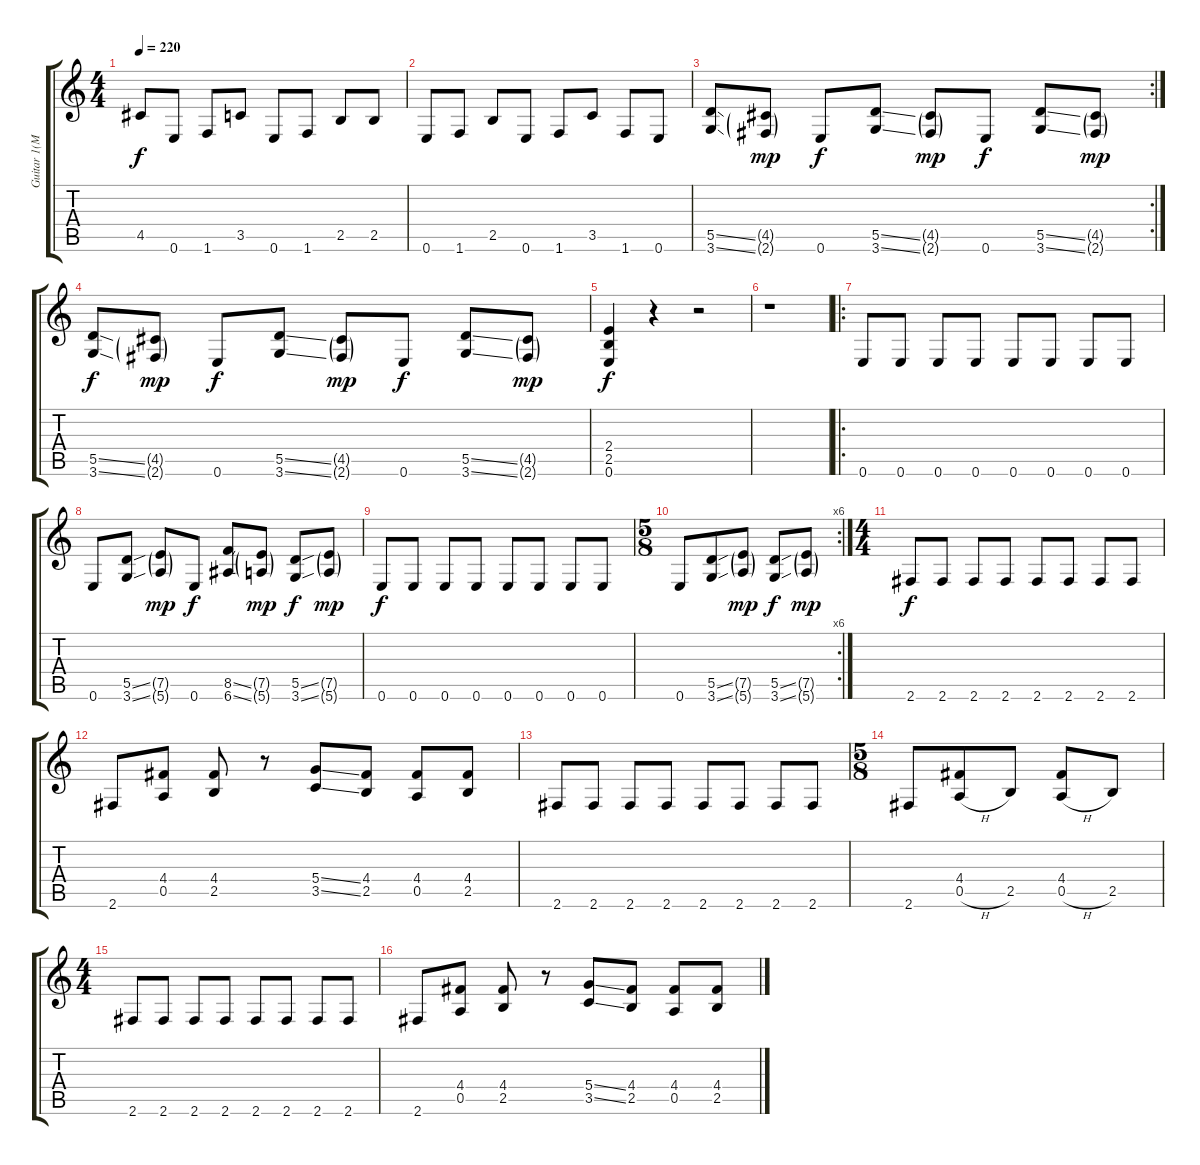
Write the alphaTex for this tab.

\track ("Guitar 1(Main Rhythm)" "Guitar 1(M") {instrument distortionguitar}
\staff {score tabs}
\tuning (E4 B3 G3 D3 A2 E2) {hide}
\ts (4 4)
\tempo 220
\clef g2
\ks c
4.5.8{dy f} 0.6.8 1.6.8 3.5.8 0.6.8 1.6.8 2.5.8 2.5.8 |
0.6.8 1.6.8 2.5.8 0.6.8 1.6.8 3.5.8 1.6.8 0.6.8 |
\rc 2
(5.5{ss} 3.6{ss}).8 (4.5{g} 2.6{g}).8{dy mp} 0.6.8{dy f} (5.5{ss} 3.6{ss}).8 (4.5{g} 2.6{g}).8{dy mp} 0.6.8{dy f} (5.5{ss} 3.6{ss}).8 (4.5{g} 2.6{g}).8{dy mp} |
(5.5{ss} 3.6{ss}).8{dy f} (4.5{g} 2.6{g}).8{dy mp} 0.6.8{dy f} (5.5{ss} 3.6{ss}).8 (4.5{g} 2.6{g}).8{dy mp} 0.6.8{dy f} (5.5{ss} 3.6{ss}).8 (4.5{g} 2.6{g}).8{dy mp} |
(2.4 2.5 0.6).4{dy f} r.4 r.2 |
r.1 |
\ro
0.6.8 0.6.8 0.6.8 0.6.8 0.6.8 0.6.8 0.6.8 0.6.8 |
0.6.8 (5.5{ss} 3.6{ss}).8 (7.5{g} 5.6{g}).8{dy mp} 0.6.8{dy f} (8.5{ss} 6.6{ss}).8 (7.5{g} 5.6{g}).8{dy mp} (5.5{ss} 3.6{ss}).8{dy f} (7.5{g} 5.6{g}).8{dy mp} |
0.6.8{dy f} 0.6.8 0.6.8 0.6.8 0.6.8 0.6.8 0.6.8 0.6.8 |
\rc 6
\ts (5 8)
0.6.8 (5.5{ss} 3.6{ss}).8 (7.5{g} 5.6{g}).8{dy mp} (5.5{ss} 3.6{ss}).8{dy f} (7.5{g} 5.6{g}).8{dy mp} |
\ts (4 4)
2.6.8{dy f} 2.6.8 2.6.8 2.6.8 2.6.8 2.6.8 2.6.8 2.6.8 |
2.6.8 (4.4 0.5).8 (4.4 2.5).8 r.8 (5.4{ss} 3.5{ss}).8 (4.4 2.5).8 (4.4 0.5).8 (4.4 2.5).8 |
2.6.8 2.6.8 2.6.8 2.6.8 2.6.8 2.6.8 2.6.8 2.6.8 |
\ts (5 8)
2.6.8 (4.4 0.5{h}).8 2.5.8 (4.4 0.5{h}).8 2.5.8 |
\ts (4 4)
2.6.8 2.6.8 2.6.8 2.6.8 2.6.8 2.6.8 2.6.8 2.6.8 |
2.6.8 (4.4 0.5).8 (4.4 2.5).8 r.8 (5.4{ss} 3.5{ss}).8 (4.4 2.5).8 (4.4 0.5).8 (4.4 2.5).8
